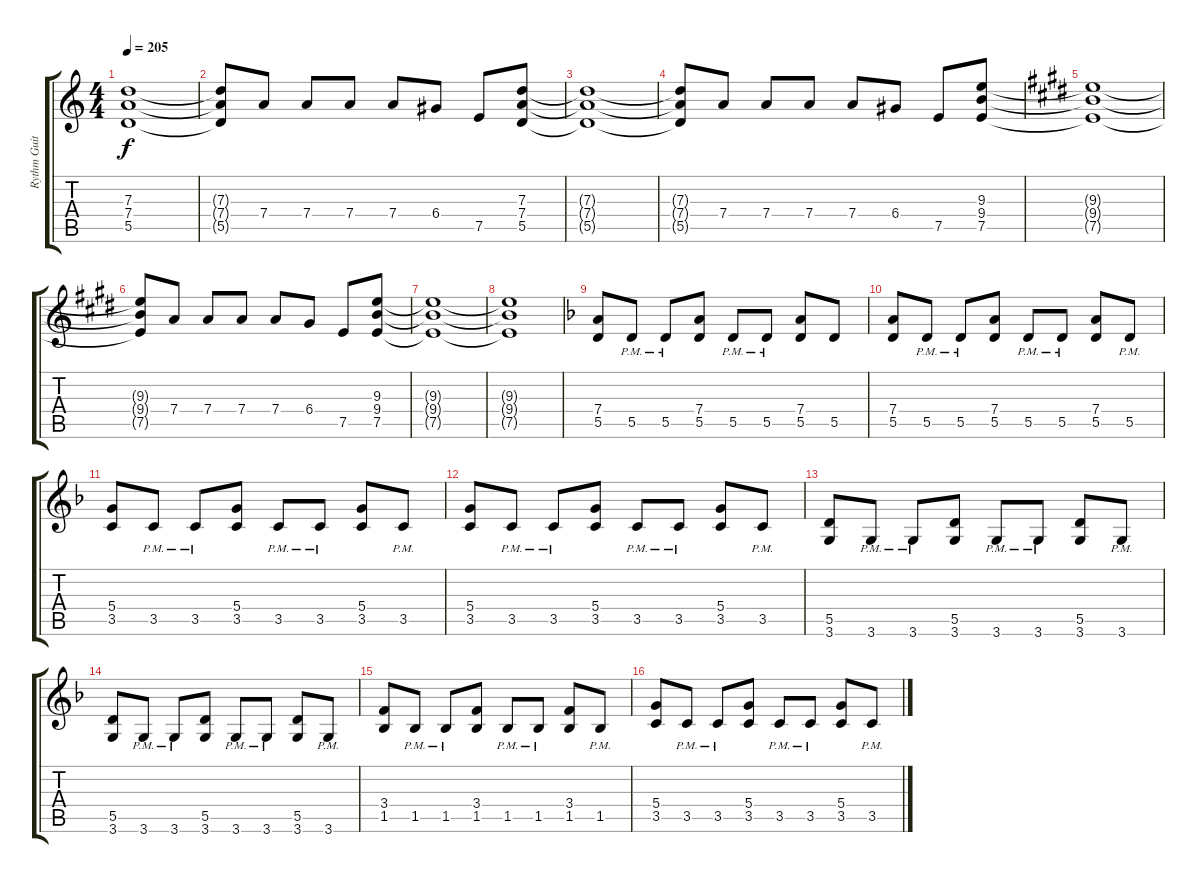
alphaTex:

\track ("Rythm Guitar 2" "Rythm Guit") {instrument distortionguitar}
\staff {score tabs}
\tuning (E4 B3 G3 D3 A2 E2) {hide}
\ts (4 4)
\tempo 205
\clef g2
\ks c
(7.3{t} 7.4{t} 5.5{t}).1{dy f} |
(7.3{t} 7.4{t} 5.5{t}).8 7.4.8 7.4.8 7.4.8 7.4.8 6.4.8 7.5.8 (7.3 7.4 5.5).8 |
(7.3{t} 7.4{t} 5.5{t}).1 |
(7.3{t} 7.4{t} 5.5{t}).8 7.4.8 7.4.8 7.4.8 7.4.8 6.4.8 7.5.8 (9.3 9.4 7.5).8 |
\ks e
(9.3{t} 9.4{t} 7.5{t}).1 |
(9.3{t} 9.4{t} 7.5{t}).8 7.4.8 7.4.8 7.4.8 7.4.8 6.4.8 7.5.8 (9.3 9.4 7.5).8 |
(9.3{t} 9.4{t} 7.5{t}).1 |
(9.3{t} 9.4{t} 7.5{t}).1 |
\ks f
(7.4 5.5).8 5.5{pm}.8 5.5{pm}.8 (7.4 5.5).8 5.5{pm}.8 5.5{pm}.8 (7.4 5.5).8 5.5.8 |
(7.4 5.5).8 5.5{pm}.8 5.5{pm}.8 (7.4 5.5).8 5.5{pm}.8 5.5{pm}.8 (7.4 5.5).8 5.5{pm}.8 |
(5.4 3.5).8 3.5{pm}.8 3.5{pm}.8 (5.4 3.5).8 3.5{pm}.8 3.5{pm}.8 (5.4 3.5).8 3.5{pm}.8 |
(5.4 3.5).8 3.5{pm}.8 3.5{pm}.8 (5.4 3.5).8 3.5{pm}.8 3.5{pm}.8 (5.4 3.5).8 3.5{pm}.8 |
(5.5 3.6).8 3.6{pm}.8 3.6{pm}.8 (5.5 3.6).8 3.6{pm}.8 3.6{pm}.8 (5.5 3.6).8 3.6{pm}.8 |
(5.5 3.6).8 3.6{pm}.8 3.6{pm}.8 (5.5 3.6).8 3.6{pm}.8 3.6{pm}.8 (5.5 3.6).8 3.6{pm}.8 |
(3.4 1.5).8 1.5{pm}.8 1.5{pm}.8 (3.4 1.5).8 1.5{pm}.8 1.5{pm}.8 (3.4 1.5).8 1.5{pm}.8 |
(5.4 3.5).8 3.5{pm}.8 3.5{pm}.8 (5.4 3.5).8 3.5{pm}.8 3.5{pm}.8 (5.4 3.5).8 3.5{pm}.8
